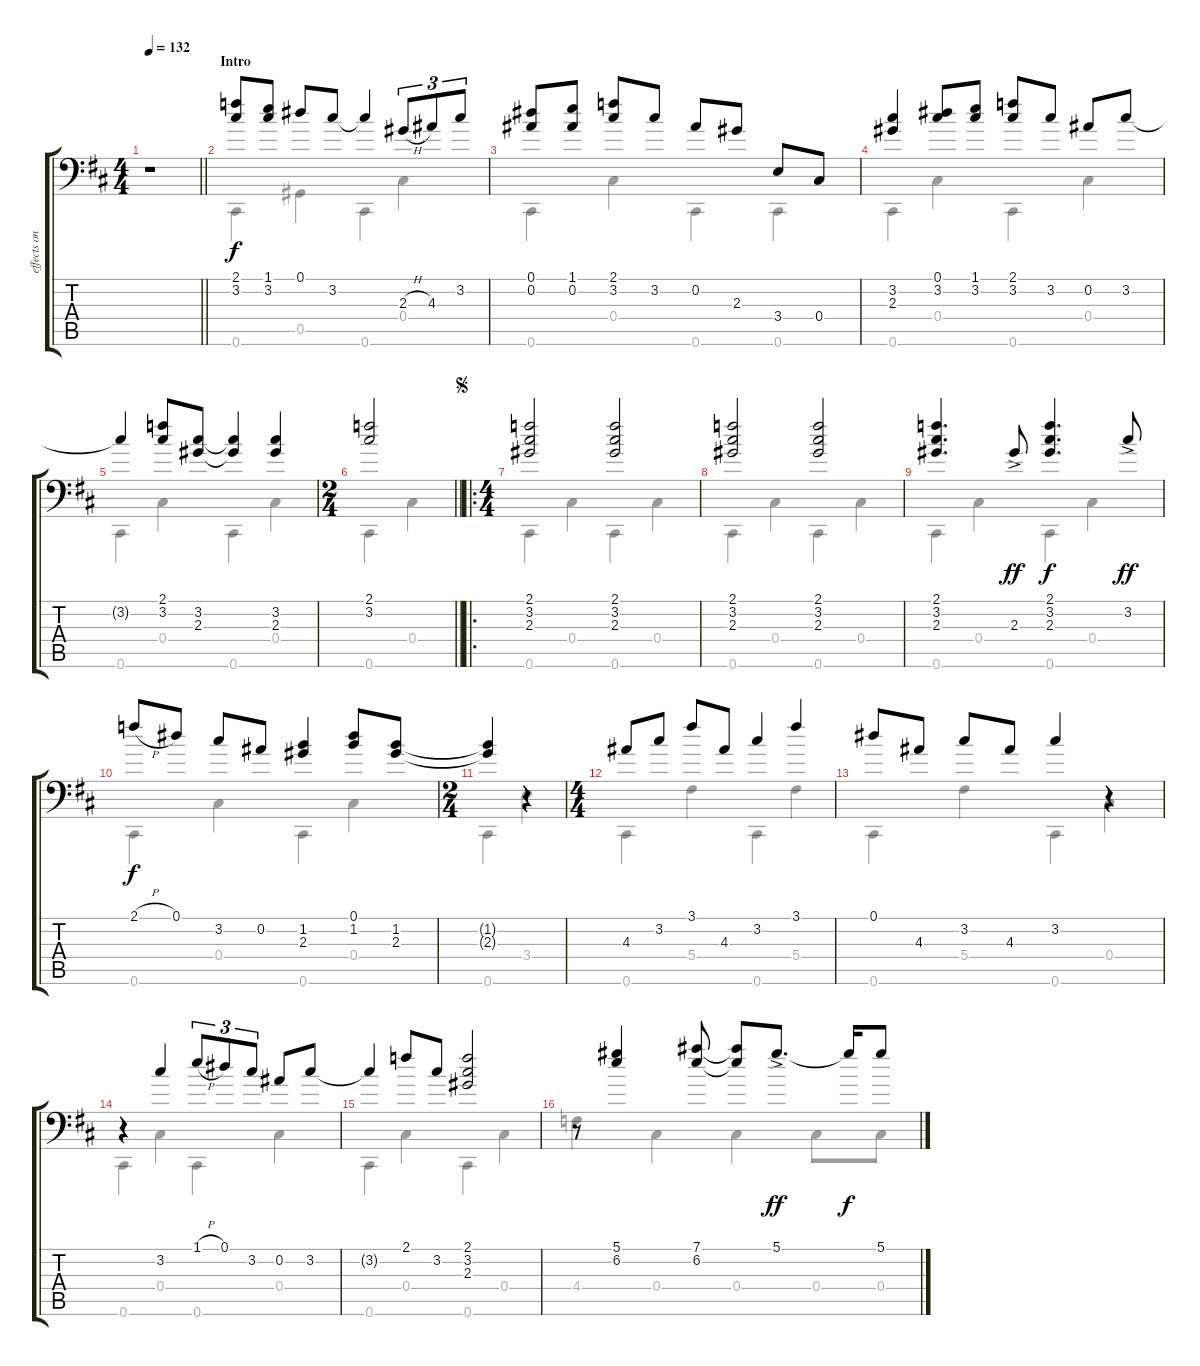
\track ("effects only" "effects on") {instrument acousticguitarnylon}
\staff {score tabs}
\tuning (Eb4 Bb3 Gb3 Db2 Ab1 Db1) {hide}
\voice
\ts (4 4)
\tempo 132
\clef f4
\barLineRight lightlight
\ks d
r.1{dy f instrument acousticguitarnylon} |
\section ("" "Intro")
(2.1 3.2).8 (1.1 3.2).8 0.1.8 3.2.8 3.2{t}.4 2.3{h}.8{tu (3 2)} 4.3.8{tu (3 2)} 3.2.8{tu (3 2)} |
(0.1 0.2).8 (1.1 0.2).8 (2.1 3.2).8 3.2.8 0.2.8 2.3.8 3.4.8 0.4.8 |
(3.2 2.3).4 (0.1 3.2).8 (1.1 3.2).8 (2.1 3.2).8 3.2.8 0.2.8 3.2.8 |
3.2{t}.4 (2.1 3.2).8 (3.2 2.3).8 (3.2{t} 2.3{t}).4 (3.2 2.3).4 |
\ts (2 4)
\barLineRight lightlight
(2.1 3.2).2 |
\ro
\ts (4 4)
\jump segno
(2.1 3.2 2.3).2 (2.1 3.2 2.3).2 |
(2.1 3.2 2.3).2 (2.1 3.2 2.3).2 |
(2.1 3.2 2.3).4{d} 2.3{ac}.8{dy ff} (2.1 3.2 2.3).4{d dy f} 3.2{ac}.8{dy ff} |
2.1{h}.8{dy f} 0.1.8 3.2.8 0.2.8 (1.2 2.3).4 (0.1 1.2).8 (1.2 2.3).8 |
\ts (2 4)
(1.2{t} 2.3{t}).4 r.4 |
\ts (4 4)
4.3.8 3.2.8 3.1.8 4.3.8 3.2.4 3.1.4 |
0.1.8 4.3.8 3.2.8 4.3.8 3.2.4 r.4 |
r.4 3.2.4 1.1{h}.8{tu (3 2)} 0.1.8{tu (3 2)} 3.2.8{tu (3 2)} 0.2.8 3.2.8 |
3.2{t}.4 2.1.8 3.2.8 (2.1 3.2 2.3).2 |
r.8 (5.1 6.2).4 (7.1 6.2).8 (7.1{t} 6.2{t}).8 5.1{ac}.8{d dy ff} 5.1{t}.16{dy f} 5.1.8
\voice
\clef f4
\ottava regular
\simile none
\barLineRight lightlight
\ks d
r.1{dy f} |
0.6.4 0.5.4 0.6.4 0.4.4 |
0.6.4 0.4.4 0.6.4 0.6.4 |
0.6.4 0.4.4 0.6.4 0.4.4 |
0.6.4 0.4.4 0.6.4 0.4.4 |
\barLineRight lightlight
0.6.4 0.4.4 |
0.6.4 0.4.4 0.6.4 0.4.4 |
0.6.4 0.4.4 0.6.4 0.4.4 |
0.6.4 0.4.4 0.6.4 0.4.4 |
0.6.4 0.4.4 0.6.4 0.4.4 |
0.6.4 3.4.4 |
0.6.4 5.4.4 0.6.4 5.4.4 |
0.6.4 5.4.4 0.6.4 0.4.4 |
0.6.4 0.4.4 0.6.4 0.4.4 |
0.6.4 0.4.4 0.6.4 0.4.4 |
4.4.4 0.4.4 0.4.4 0.4.8 0.4.8
